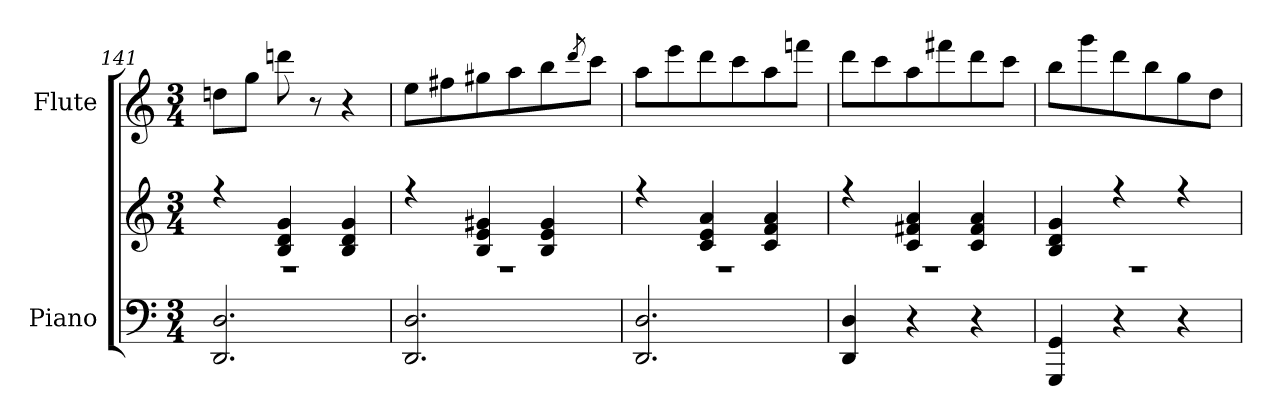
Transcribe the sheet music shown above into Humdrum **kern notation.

**kern	**kern	**kern
*part2	*part2	*part1
*staff3	*staff2	*staff1
*I"Piano	*	*I"Flute
*I'Pno	*	*
*clefF4	*clefG2	*clefG2
*k[]	*k[]	*k[]
*C:	*C:	*C:
*M3/4	*M3/4	*M3/4
=141	=141	=141
*	*^	*
2.DD/ 2.D/	4r	2.r	8ddni\L
.	.	.	8gg\J
.	4B/ 4d/ 4g/	.	8dddni\
.	.	.	8r
.	4B/ 4d/ 4g/	.	4r
=142	=142	=142	=142
2.DD/ 2.D/	4r	2.r	8ee\L
.	.	.	8ff#X\
.	4B/ 4e/ 4g#X/	.	8gg#X\
.	.	.	8aa\
.	4B/ 4e/ 4g#/	.	8bb\
.	.	.	8qddd/
.	.	.	8ccc\J
!!LO:PB:g=z
=143	=143	=143	=143
2.DD/ 2.D/	4r	2.r	8aa\L
.	.	.	8eee\
.	4c/ 4e/ 4a/	.	8ddd\
.	.	.	8ccc\
.	4c/ 4f/ 4a/	.	8aa\
.	.	.	8fffni\J
=144	=144	=144	=144
4DD/ 4D/	4r	2.r	8ddd\L
.	.	.	8ccc\
4r	4c/ 4f#X/ 4a/	.	8aa\
.	.	.	8fff#X\
4r	4c/ 4f#/ 4a/	.	8ddd\
.	.	.	8ccc\J
=145	=145	=145	=145
4GGG/ 4GG/	4B/ 4d/ 4g/	2.r	8bb\L
.	.	.	8ggg\
4r	4r	.	8ddd\
.	.	.	8bb\
4r	4r	.	8gg\
.	.	.	8dd\J
*	*v	*v	*
=	=	=
*-	*-	*-
